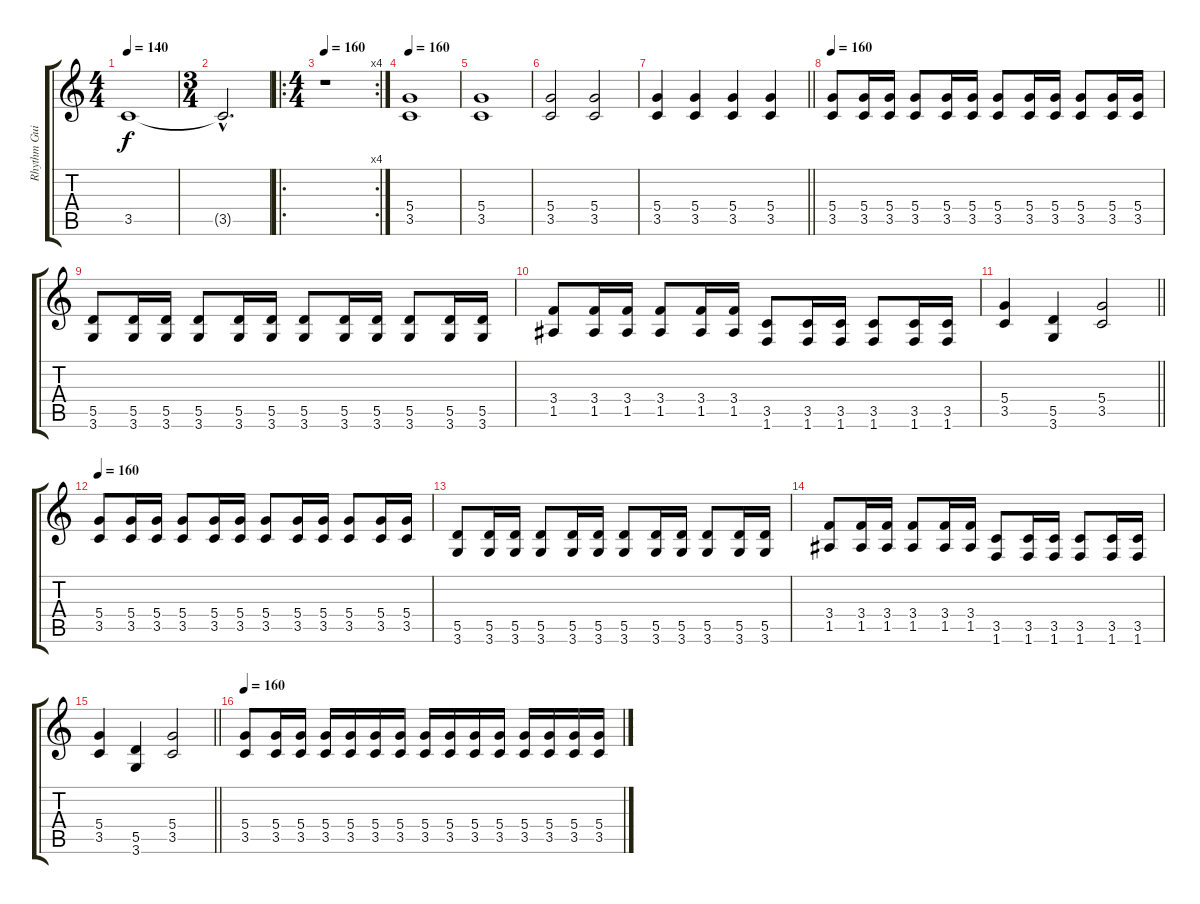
\track ("Rhythm Guitar" "Rhythm Gui") {instrument distortionguitar}
\staff {score tabs}
\tuning (E4 B3 G3 D3 A2 E2) {hide}
\ts (4 4)
\tempo 140
\clef g2
\ks c
3.5.1{dy f} |
\ts (3 4)
3.5{hac t}.2{d} |
\ro
\rc 4
\ts (4 4)
\tempo 160
r.1 |
\tempo 160
(5.4 3.5).1 |
(5.4 3.5).1 |
(5.4 3.5).2 (5.4 3.5).2 |
\barLineRight lightlight
(5.4 3.5).4 (5.4 3.5).4 (5.4 3.5).4 (5.4 3.5).4 |
\tempo 160
(5.4 3.5).8 (5.4 3.5).16 (5.4 3.5).16 (5.4 3.5).8 (5.4 3.5).16 (5.4 3.5).16 (5.4 3.5).8 (5.4 3.5).16 (5.4 3.5).16 (5.4 3.5).8 (5.4 3.5).16 (5.4 3.5).16 |
(5.5 3.6).8 (5.5 3.6).16 (5.5 3.6).16 (5.5 3.6).8 (5.5 3.6).16 (5.5 3.6).16 (5.5 3.6).8 (5.5 3.6).16 (5.5 3.6).16 (5.5 3.6).8 (5.5 3.6).16 (5.5 3.6).16 |
(3.4 1.5).8 (3.4 1.5).16 (3.4 1.5).16 (3.4 1.5).8 (3.4 1.5).16 (3.4 1.5).16 (3.5 1.6).8 (3.5 1.6).16 (3.5 1.6).16 (3.5 1.6).8 (3.5 1.6).16 (3.5 1.6).16 |
\barLineRight lightlight
(5.4 3.5).4 (5.5 3.6).4 (5.4 3.5).2 |
\tempo 160
(5.4 3.5).8 (5.4 3.5).16 (5.4 3.5).16 (5.4 3.5).8 (5.4 3.5).16 (5.4 3.5).16 (5.4 3.5).8 (5.4 3.5).16 (5.4 3.5).16 (5.4 3.5).8 (5.4 3.5).16 (5.4 3.5).16 |
(5.5 3.6).8 (5.5 3.6).16 (5.5 3.6).16 (5.5 3.6).8 (5.5 3.6).16 (5.5 3.6).16 (5.5 3.6).8 (5.5 3.6).16 (5.5 3.6).16 (5.5 3.6).8 (5.5 3.6).16 (5.5 3.6).16 |
(3.4 1.5).8 (3.4 1.5).16 (3.4 1.5).16 (3.4 1.5).8 (3.4 1.5).16 (3.4 1.5).16 (3.5 1.6).8 (3.5 1.6).16 (3.5 1.6).16 (3.5 1.6).8 (3.5 1.6).16 (3.5 1.6).16 |
\barLineRight lightlight
(5.4 3.5).4 (5.5 3.6).4 (5.4 3.5).2 |
\tempo 160
(5.4 3.5).8 (5.4 3.5).16 (5.4 3.5).16 (5.4 3.5).16 (5.4 3.5).16 (5.4 3.5).16 (5.4 3.5).16 (5.4 3.5).16 (5.4 3.5).16 (5.4 3.5).16 (5.4 3.5).16 (5.4 3.5).16 (5.4 3.5).16 (5.4 3.5).16 (5.4 3.5).16
